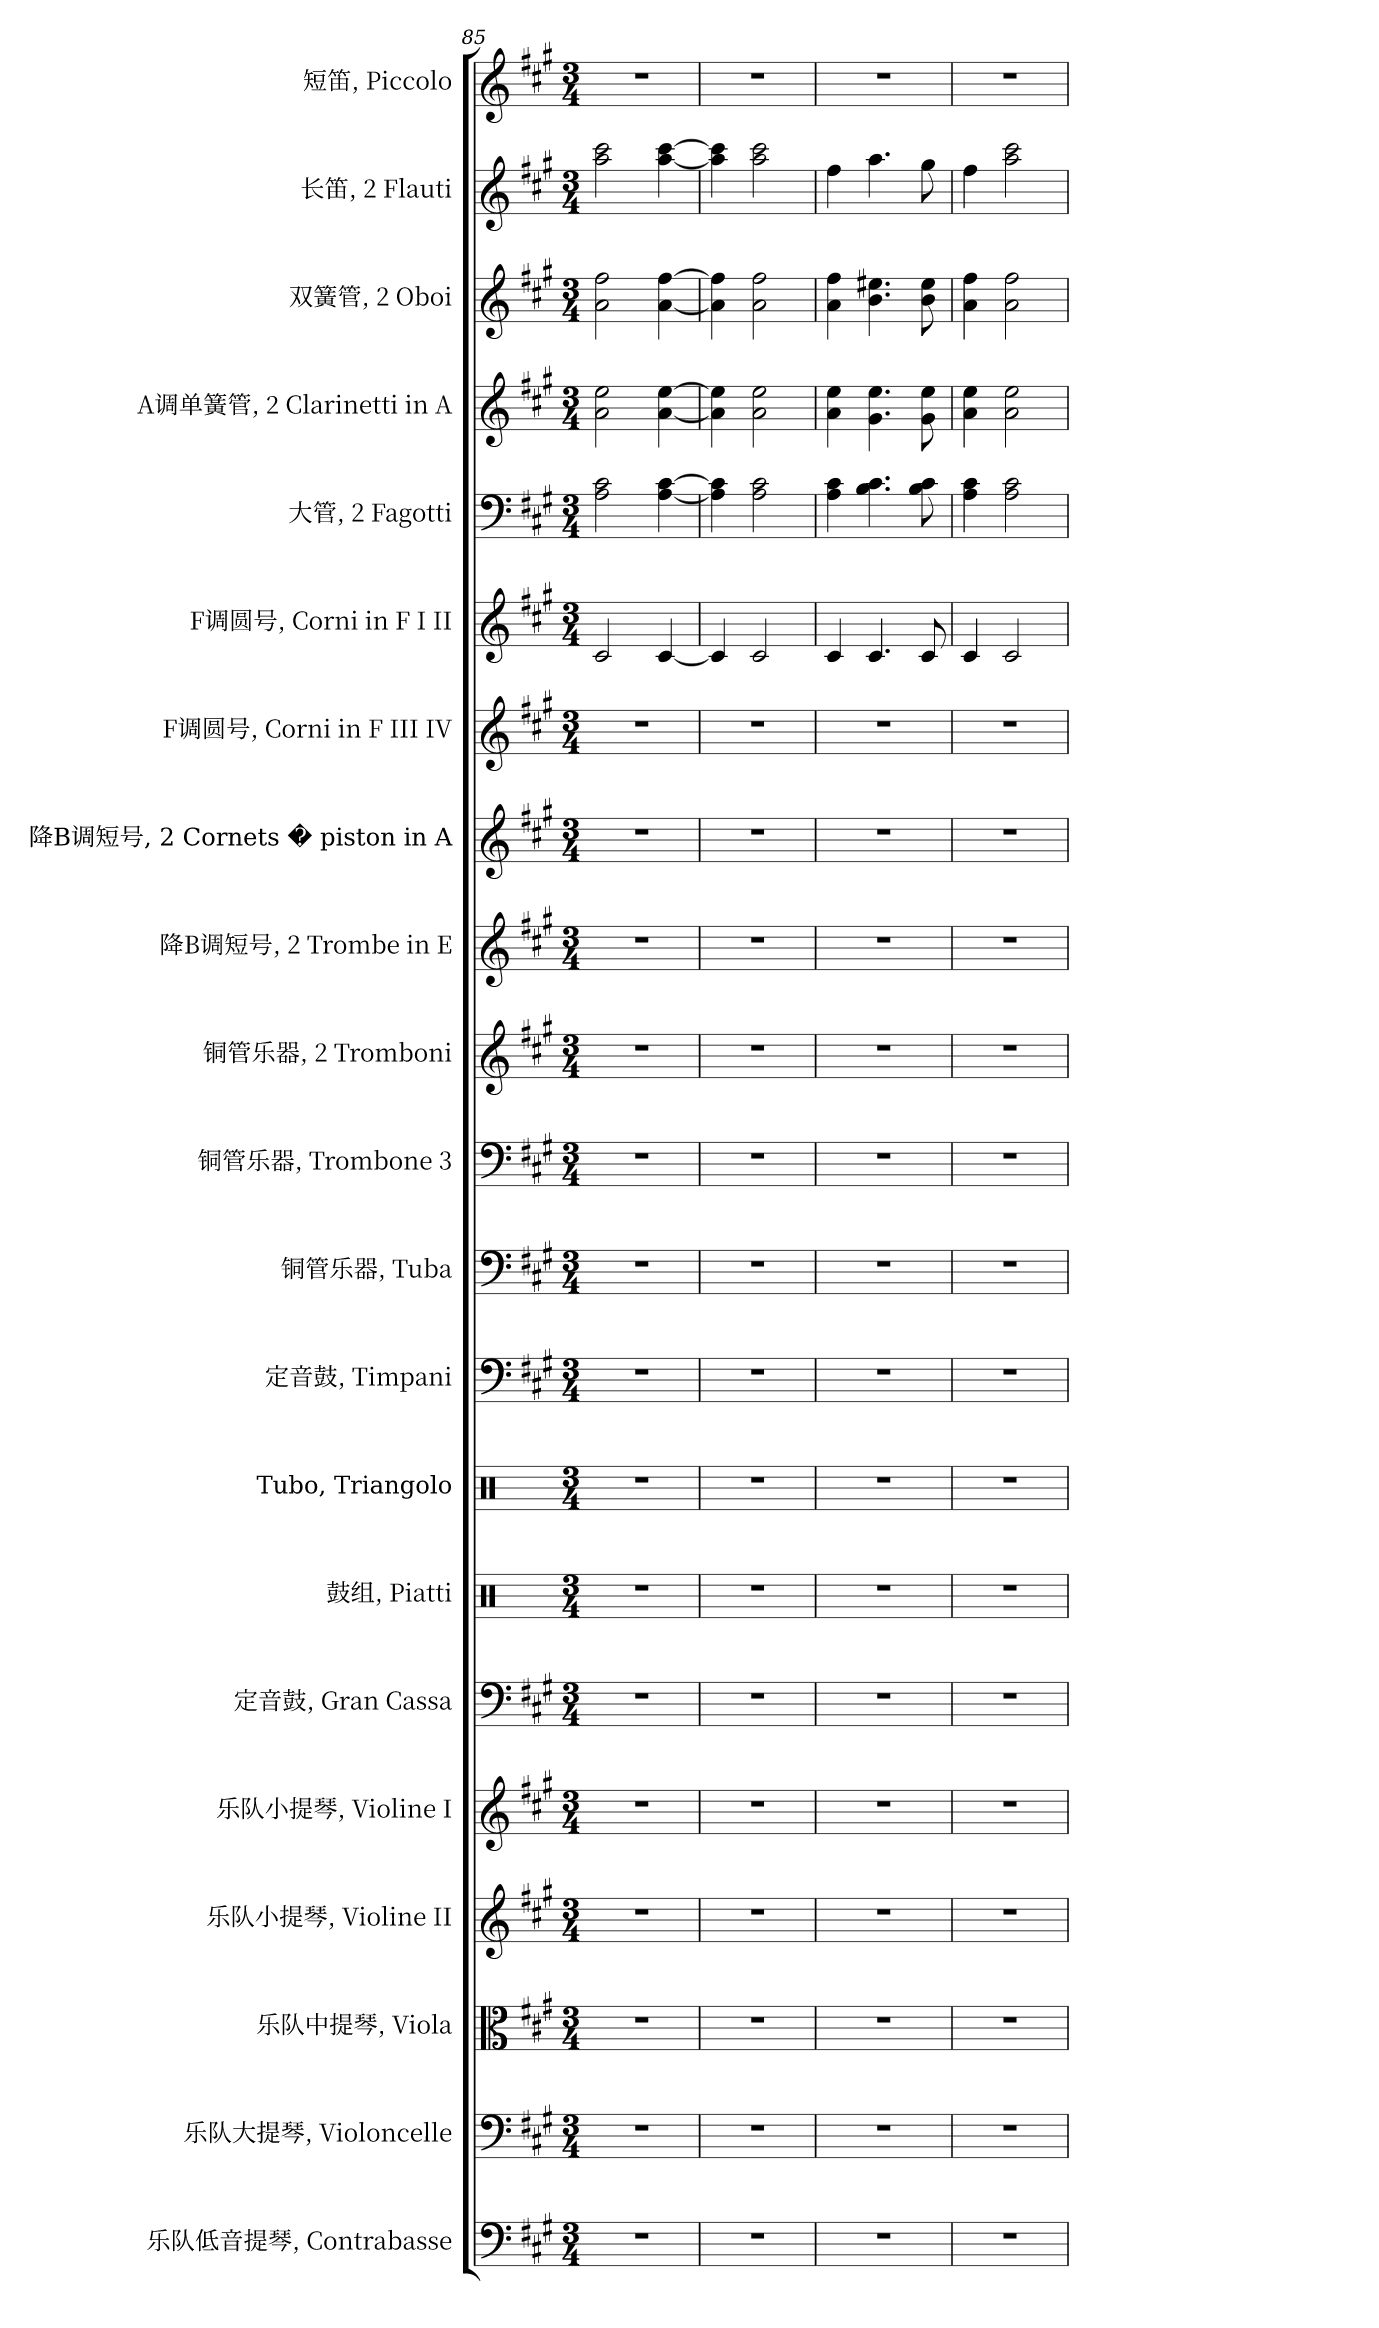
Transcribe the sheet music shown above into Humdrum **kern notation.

**kern	**kern	**kern	**kern	**kern	**kern	**kern	**kern	**kern	**kern	**kern	**kern	**kern	**kern	**kern	**kern	**kern	**kern	**kern	**kern	**kern
*part21	*part20	*part19	*part18	*part17	*part16	*part15	*part14	*part13	*part12	*part11	*part10	*part9	*part8	*part7	*part6	*part5	*part4	*part3	*part2	*part1
*staff21	*staff20	*staff19	*staff18	*staff17	*staff16	*staff15	*staff14	*staff13	*staff12	*staff11	*staff10	*staff9	*staff8	*staff7	*staff6	*staff5	*staff4	*staff3	*staff2	*staff1
*I"乐队低音提琴, Contrabasse	*I"乐队大提琴, Violoncelle	*I"乐队中提琴, Viola	*I"乐队小提琴, Violine II	*I"乐队小提琴, Violine I	*I"定音鼓, Gran Cassa	*I"鼓组, Piatti	*I"Tubo, Triangolo	*I"定音鼓, Timpani	*I"铜管乐器, Tuba	*I"铜管乐器, Trombone 3	*I"铜管乐器, 2 Tromboni	*I"降B调短号, 2 Trombe in E	*I"降B调短号, 2 Cornets � piston in A	*I"F调圆号, Corni in F III IV	*I"F调圆号, Corni in F I II	*I"大管, 2 Fagotti	*I"A调单簧管, 2 Clarinetti in A	*I"双簧管, 2 Oboi	*I"长笛, 2 Flauti	*I"短笛, Piccolo
*I'Cbs.	*	*	*	*	*	*	*I'Tu.	*I'Timp.	*	*	*	*	*I'B♭ Cnt.	*	*	*	*I'A Cl.	*I'Ob.	*I'Fl.	*I'Picc.
*clefF4	*clefF4	*clefC3	*clefG2	*clefG2	*clefF4	*clefX	*clefX	*clefF4	*clefF4	*clefF4	*clefG2	*clefG2	*clefG2	*clefG2	*clefG2	*clefF4	*clefG2	*clefG2	*clefG2	*clefG2
*ITrd7c12	*	*	*	*	*	*	*	*	*	*	*	*ITrd1c2	*ITrd1c2	*ITrd4c7	*ITrd4c7	*	*ITrd2c3	*	*	*ITrd-7c-12
*k[f#c#g#]	*k[f#c#g#]	*k[f#c#g#]	*k[f#c#g#]	*k[f#c#g#]	*k[f#c#g#]	*k[]	*k[]	*k[f#c#g#]	*k[f#c#g#]	*k[f#c#g#]	*k[f#c#g#]	*k[f#]	*k[f#]	*k[f#c#]	*k[f#c#]	*k[f#c#g#]	*k[f#c#g#d#a#e#]	*k[f#c#g#]	*k[f#c#g#]	*k[f#c#g#]
*M3/4	*M3/4	*M3/4	*M3/4	*M3/4	*M3/4	*M3/4	*M3/4	*M3/4	*M3/4	*M3/4	*M3/4	*M3/4	*M3/4	*M3/4	*M3/4	*M3/4	*M3/4	*M3/4	*M3/4	*M3/4
*MM200	*MM200	*MM200	*MM200	*MM200	*MM200	*MM200	*MM200	*MM200	*MM200	*MM200	*MM200	*MM200	*MM200	*MM200	*MM200	*MM200	*MM200	*MM200	*MM200	*MM200
=85	=85	=85	=85	=85	=85	=85	=85	=85	=85	=85	=85	=85	=85	=85	=85	=85	=85	=85	=85	=85
2.r	2.r	2.r	2.r	2.r	2.r	2.r	2.r	2.r	2.r	2.r	2.r	2.r	2.r	2.r	2F#/	2A\ 2c#\	2f#\ 2cc#\	2a\ 2ff#\	2aa\ 2ccc#\	2.r
.	.	.	.	.	.	.	.	.	.	.	.	.	.	.	[4F#/	[4A\ [4c#\	[4f#\ [4cc#\	[4a\ [4ff#\	[4aa\ [4ccc#\	.
!!LO:PB:g=z
=86	=86	=86	=86	=86	=86	=86	=86	=86	=86	=86	=86	=86	=86	=86	=86	=86	=86	=86	=86	=86
*	*	*	*	*	*	*	*	*	*	*	*	*	*	*	*	*	*	*	*	*MM200
2.r	2.r	2.r	2.r	2.r	2.r	2.r	2.r	2.r	2.r	2.r	2.r	2.r	2.r	2.r	4F#/]	4A\] 4c#\]	4f#\] 4cc#\]	4a\] 4ff#\]	4aa\] 4ccc#\]	2.r
.	.	.	.	.	.	.	.	.	.	.	.	.	.	.	2F#/	2A\ 2c#\	2f#\ 2cc#\	2a\ 2ff#\	2aa\ 2ccc#\	.
=87	=87	=87	=87	=87	=87	=87	=87	=87	=87	=87	=87	=87	=87	=87	=87	=87	=87	=87	=87	=87
*	*	*	*	*	*	*	*	*	*	*	*	*	*	*	*	*	*	*	*	*MM200
2.r	2.r	2.r	2.r	2.r	2.r	2.r	2.r	2.r	2.r	2.r	2.r	2.r	2.r	2.r	4F#/	4A\ 4c#\	4f#\ 4cc#\	4a\ 4ff#\	4ff#\	2.r
.	.	.	.	.	.	.	.	.	.	.	.	.	.	.	4.F#/	4.B\ 4.c#\	4.e#\ 4.cc#\	4.b\ 4.ee#X\	4.aa\	.
.	.	.	.	.	.	.	.	.	.	.	.	.	.	.	8F#/	8B\ 8c#\	8e#\ 8cc#\	8b\ 8ee#\	8gg#\	.
=88	=88	=88	=88	=88	=88	=88	=88	=88	=88	=88	=88	=88	=88	=88	=88	=88	=88	=88	=88	=88
*	*	*	*	*	*	*	*	*	*	*	*	*	*	*	*	*	*	*	*	*MM200
2.r	2.r	2.r	2.r	2.r	2.r	2.r	2.r	2.r	2.r	2.r	2.r	2.r	2.r	2.r	4F#/	4A\ 4c#\	4f#\ 4cc#\	4a\ 4ff#\	4ff#\	2.r
.	.	.	.	.	.	.	.	.	.	.	.	.	.	.	2F#/	2A\ 2c#\	2f#\ 2cc#\	2a\ 2ff#\	2aa\ 2ccc#\	.
=	=	=	=	=	=	=	=	=	=	=	=	=	=	=	=	=	=	=	=	=
*-	*-	*-	*-	*-	*-	*-	*-	*-	*-	*-	*-	*-	*-	*-	*-	*-	*-	*-	*-	*-
